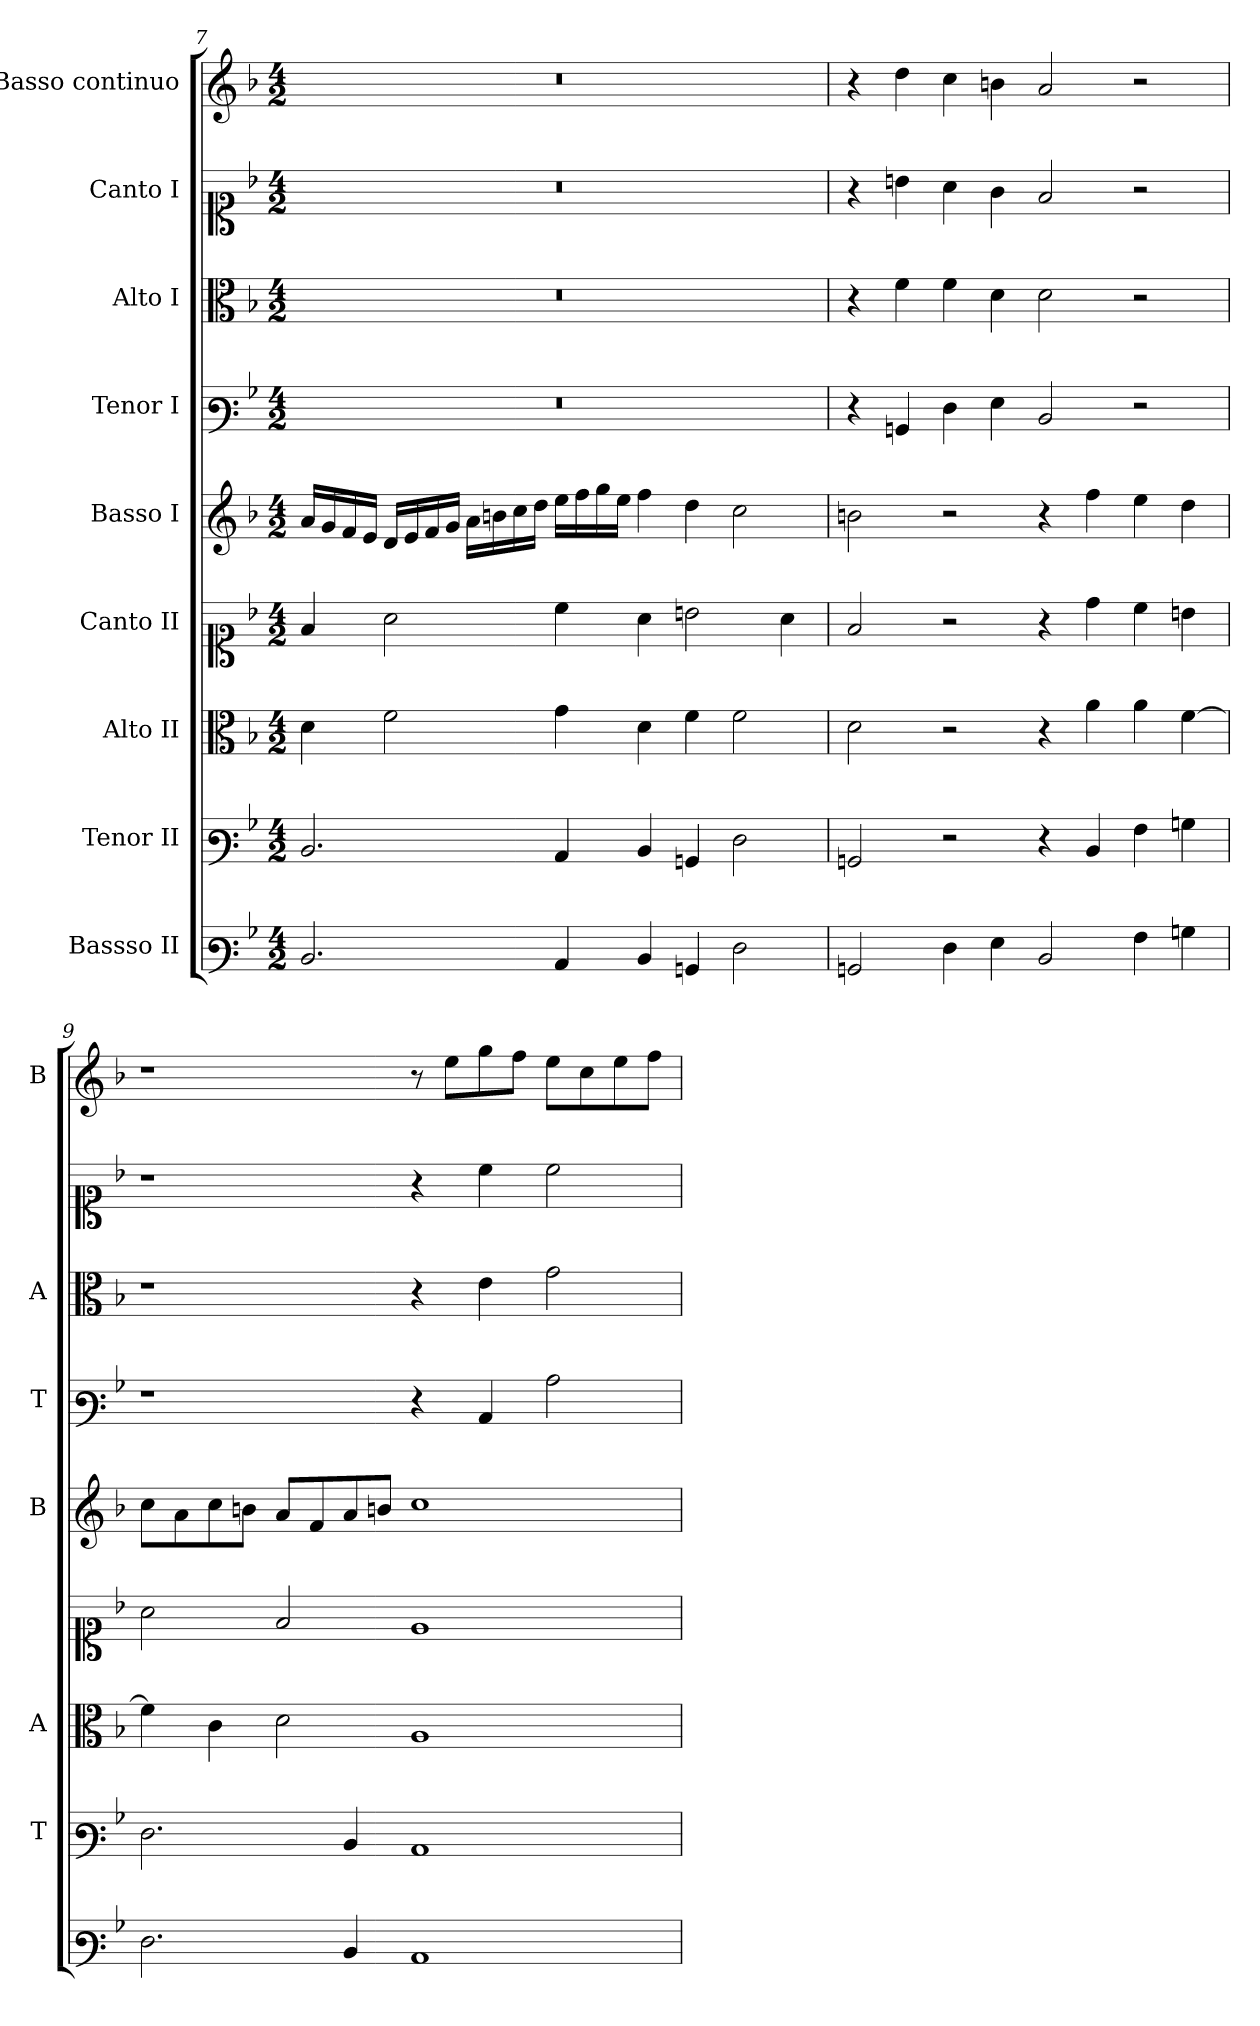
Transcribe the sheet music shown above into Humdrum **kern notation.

**kern	**kern	**kern	**kern	**kern	**kern	**kern	**kern	**kern
*part9	*part8	*part7	*part6	*part5	*part4	*part3	*part2	*part1
*staff9	*staff8	*staff7	*staff6	*staff5	*staff4	*staff3	*staff2	*staff1
*I"Bassso II	*I"Tenor II	*I"Alto II	*I"Canto II	*I"Basso I	*I"Tenor I	*I"Alto I	*I"Canto I	*I"Basso continuo
*	*I'T	*I'A	*	*I'B	*I'T	*I'A	*	*I'B
*clefF3	*clefF3	*clefC3	*clefC1	*clefG2	*clefF3	*clefC3	*clefC1	*clefG2
*k[b-]	*k[b-]	*k[b-]	*k[b-]	*k[b-]	*k[b-]	*k[b-]	*k[b-]	*k[b-]
*F:	*F:	*F:	*F:	*F:	*F:	*F:	*F:	*F:
*M4/2	*M4/2	*M4/2	*M4/2	*M4/2	*M4/2	*M4/2	*M4/2	*M4/2
=7	=7	=7	=7	=7	=7	=7	=7	=7
2.D	2.D	4d	4f	16aLL	0r	0r	0r	0r
.	.	.	.	16g	.	.	.	.
.	.	.	.	16f	.	.	.	.
.	.	.	.	16eJJ	.	.	.	.
.	.	2f	2a	16dLL	.	.	.	.
.	.	.	.	16e	.	.	.	.
.	.	.	.	16f	.	.	.	.
.	.	.	.	16gJJ	.	.	.	.
.	.	.	.	16aLL	.	.	.	.
.	.	.	.	16bn	.	.	.	.
.	.	.	.	16cc	.	.	.	.
.	.	.	.	16ddJJ	.	.	.	.
4C	4C	4g	4cc	16eeLL	.	.	.	.
.	.	.	.	16ff	.	.	.	.
.	.	.	.	16gg	.	.	.	.
.	.	.	.	16eeJJ	.	.	.	.
4D	4D	4d	4a	4ff	.	.	.	.
4BBn	4BBn	4f	2bn	4dd	.	.	.	.
2F	2F	2f	.	2cc	.	.	.	.
.	.	.	4a	.	.	.	.	.
!!LO:LB:g=z
=8	=8	=8	=8	=8	=8	=8	=8	=8
2BBn	2BBn	2d	2f	2bn	4r	4r	4r	4r
.	.	.	.	.	4BBn	4f	4bn	4dd
4F	2r	2r	2r	2r	4F	4f	4a	4cc
4G	.	.	.	.	4G	4d	4g	4bn
2D	4r	4r	4r	4r	2D	2d	2f	2a
.	4D	4a	4dd	4ff	.	.	.	.
4A	4A	4a	4cc	4ee	2r	2r	2r	2r
4Bn	4Bn	[4f	4bn	4dd	.	.	.	.
=9	=9	=9	=9	=9	=9	=9	=9	=9
2.F	2.F	4f]	2a	8ccL	1r	1r	1r	1r
.	.	.	.	8a	.	.	.	.
.	.	4c	.	8cc	.	.	.	.
.	.	.	.	8bnJ	.	.	.	.
.	.	2d	2f	8aL	.	.	.	.
.	.	.	.	8f	.	.	.	.
4D	4D	.	.	8a	.	.	.	.
.	.	.	.	8bnJ	.	.	.	.
1C	1C	1A	1e	1cc	4r	4r	4r	8r
.	.	.	.	.	.	.	.	8eeL
.	.	.	.	.	4C	4e	4cc	8gg
.	.	.	.	.	.	.	.	8ffJ
.	.	.	.	.	2c	2g	2cc	8eeL
.	.	.	.	.	.	.	.	8cc
.	.	.	.	.	.	.	.	8ee
.	.	.	.	.	.	.	.	8ffJ
=	=	=	=	=	=	=	=	=
*-	*-	*-	*-	*-	*-	*-	*-	*-
